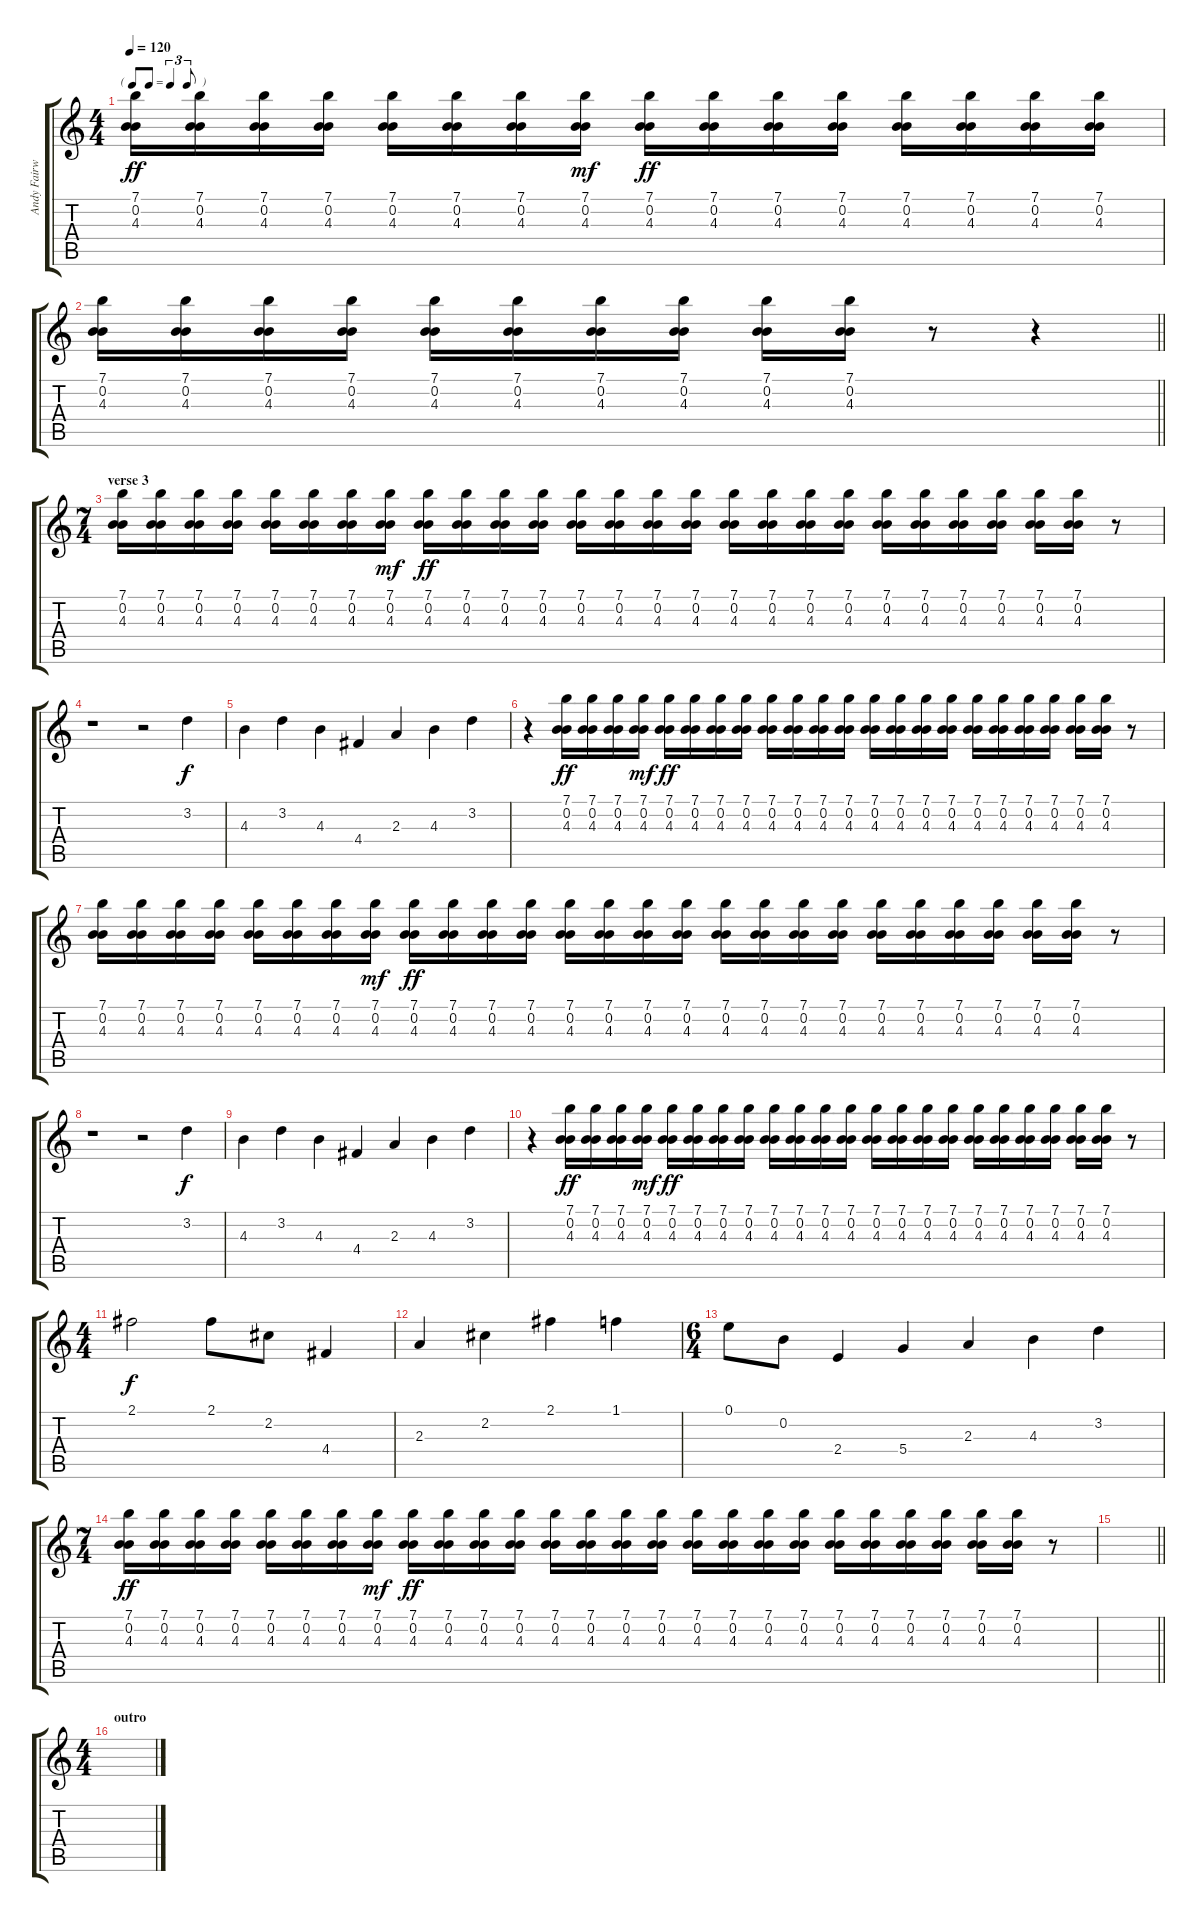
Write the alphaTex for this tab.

\track ("Andy Fairweather Low" "Andy Fairw") {instrument electricguitarjazz}
\staff {score tabs}
\tuning (E4 B3 G3 D3 A2 E2) {hide}
\ts (4 4)
\tf triplet8th
\tempo 120
\clef g2
\ks c
(7.1 0.2 4.3).16{dy ff volume 0 instrument electricguitarjazz} (7.1 0.2 4.3).16 (7.1 0.2 4.3).16 (7.1 0.2 4.3).16 (7.1 0.2 4.3).16 (7.1 0.2 4.3).16 (7.1 0.2 4.3).16 (7.1 0.2 4.3).16{dy mf} (7.1 0.2 4.3).16{dy ff} (7.1 0.2 4.3).16 (7.1 0.2 4.3).16 (7.1 0.2 4.3).16 (7.1 0.2 4.3).16 (7.1 0.2 4.3).16 (7.1 0.2 4.3).16 (7.1 0.2 4.3).16 |
\barLineRight lightlight
(7.1 0.2 4.3).16 (7.1 0.2 4.3).16 (7.1 0.2 4.3).16 (7.1 0.2 4.3).16 (7.1 0.2 4.3).16 (7.1 0.2 4.3).16 (7.1 0.2 4.3).16 (7.1 0.2 4.3).16 (7.1 0.2 4.3).16 (7.1 0.2 4.3).16 r.8{volume 16} r.4 |
\ts (7 4)
\section ("" "verse 3")
(7.1 0.2 4.3).16{volume 0} (7.1 0.2 4.3).16 (7.1 0.2 4.3).16 (7.1 0.2 4.3).16 (7.1 0.2 4.3).16 (7.1 0.2 4.3).16 (7.1 0.2 4.3).16 (7.1 0.2 4.3).16{dy mf} (7.1 0.2 4.3).16{dy ff} (7.1 0.2 4.3).16 (7.1 0.2 4.3).16 (7.1 0.2 4.3).16 (7.1 0.2 4.3).16 (7.1 0.2 4.3).16 (7.1 0.2 4.3).16 (7.1 0.2 4.3).16 (7.1 0.2 4.3).16 (7.1 0.2 4.3).16 (7.1 0.2 4.3).16 (7.1 0.2 4.3).16 (7.1 0.2 4.3).16 (7.1 0.2 4.3).16 (7.1 0.2 4.3).16 (7.1 0.2 4.3).16 (7.1 0.2 4.3).16 (7.1 0.2 4.3).16 r.8{volume 16} |
r.1 r.2 3.2.4{dy f} |
4.3.4 3.2.4 4.3.4 4.4.4 2.3.4 4.3.4 3.2.4 |
r.4 (7.1 0.2 4.3).16{dy ff volume 0} (7.1 0.2 4.3).16 (7.1 0.2 4.3).16 (7.1 0.2 4.3).16{dy mf} (7.1 0.2 4.3).16{dy ff} (7.1 0.2 4.3).16 (7.1 0.2 4.3).16 (7.1 0.2 4.3).16 (7.1 0.2 4.3).16 (7.1 0.2 4.3).16 (7.1 0.2 4.3).16 (7.1 0.2 4.3).16 (7.1 0.2 4.3).16 (7.1 0.2 4.3).16 (7.1 0.2 4.3).16 (7.1 0.2 4.3).16 (7.1 0.2 4.3).16 (7.1 0.2 4.3).16 (7.1 0.2 4.3).16 (7.1 0.2 4.3).16 (7.1 0.2 4.3).16 (7.1 0.2 4.3).16 r.8{volume 16} |
(7.1 0.2 4.3).16{volume 0} (7.1 0.2 4.3).16 (7.1 0.2 4.3).16 (7.1 0.2 4.3).16 (7.1 0.2 4.3).16 (7.1 0.2 4.3).16 (7.1 0.2 4.3).16 (7.1 0.2 4.3).16{dy mf} (7.1 0.2 4.3).16{dy ff} (7.1 0.2 4.3).16 (7.1 0.2 4.3).16 (7.1 0.2 4.3).16 (7.1 0.2 4.3).16 (7.1 0.2 4.3).16 (7.1 0.2 4.3).16 (7.1 0.2 4.3).16 (7.1 0.2 4.3).16 (7.1 0.2 4.3).16 (7.1 0.2 4.3).16 (7.1 0.2 4.3).16 (7.1 0.2 4.3).16 (7.1 0.2 4.3).16 (7.1 0.2 4.3).16 (7.1 0.2 4.3).16 (7.1 0.2 4.3).16 (7.1 0.2 4.3).16 r.8{volume 16} |
r.1 r.2 3.2.4{dy f} |
4.3.4 3.2.4 4.3.4 4.4.4 2.3.4 4.3.4 3.2.4 |
r.4 (7.1 0.2 4.3).16{dy ff volume 0} (7.1 0.2 4.3).16 (7.1 0.2 4.3).16 (7.1 0.2 4.3).16{dy mf} (7.1 0.2 4.3).16{dy ff} (7.1 0.2 4.3).16 (7.1 0.2 4.3).16 (7.1 0.2 4.3).16 (7.1 0.2 4.3).16 (7.1 0.2 4.3).16 (7.1 0.2 4.3).16 (7.1 0.2 4.3).16 (7.1 0.2 4.3).16 (7.1 0.2 4.3).16 (7.1 0.2 4.3).16 (7.1 0.2 4.3).16 (7.1 0.2 4.3).16 (7.1 0.2 4.3).16 (7.1 0.2 4.3).16 (7.1 0.2 4.3).16 (7.1 0.2 4.3).16 (7.1 0.2 4.3).16 r.8{volume 16} |
\ts (4 4)
2.1.2{dy f} 2.1.8 2.2.8 4.4.4 |
2.3.4 2.2.4 2.1.4 1.1.4 |
\ts (6 4)
0.1.8 0.2.8 2.4.4 5.4.4 2.3.4 4.3.4 3.2.4 |
\ts (7 4)
(7.1 0.2 4.3).16{dy ff volume 0} (7.1 0.2 4.3).16 (7.1 0.2 4.3).16 (7.1 0.2 4.3).16 (7.1 0.2 4.3).16 (7.1 0.2 4.3).16 (7.1 0.2 4.3).16 (7.1 0.2 4.3).16{dy mf} (7.1 0.2 4.3).16{dy ff} (7.1 0.2 4.3).16 (7.1 0.2 4.3).16 (7.1 0.2 4.3).16 (7.1 0.2 4.3).16 (7.1 0.2 4.3).16 (7.1 0.2 4.3).16 (7.1 0.2 4.3).16 (7.1 0.2 4.3).16 (7.1 0.2 4.3).16 (7.1 0.2 4.3).16 (7.1 0.2 4.3).16 (7.1 0.2 4.3).16 (7.1 0.2 4.3).16 (7.1 0.2 4.3).16 (7.1 0.2 4.3).16 (7.1 0.2 4.3).16 (7.1 0.2 4.3).16 r.8{volume 16} |
\barLineRight lightlight
|
\ts (4 4)
\section ("" "outro")
